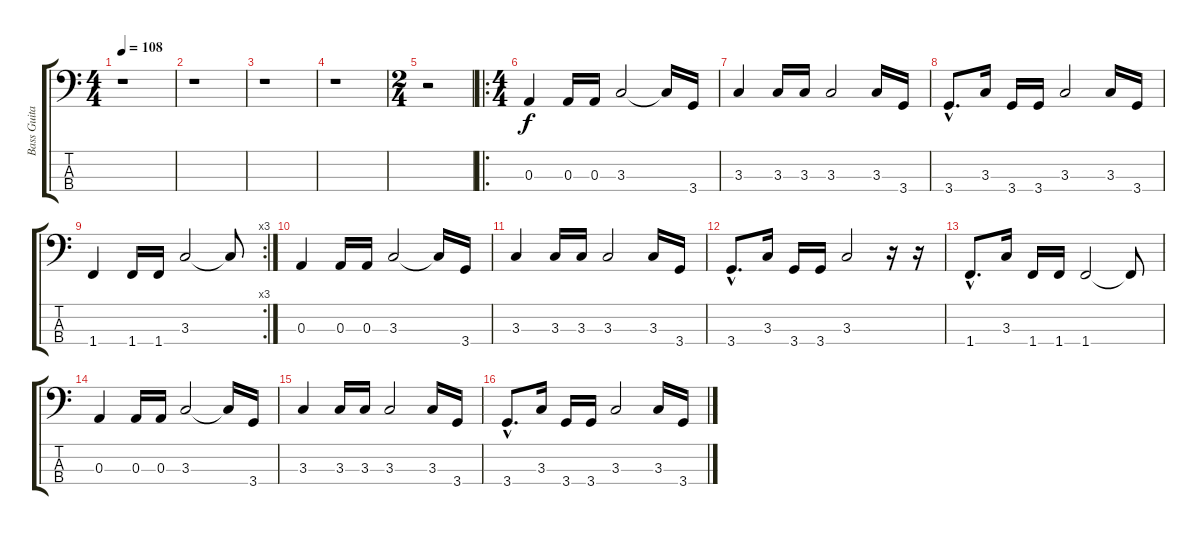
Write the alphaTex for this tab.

\track ("Bass Guitar" "Bass Guita") {instrument synthbass2}
\staff {score tabs}
\tuning (G2 D2 A1 E1) {hide}
\ts (4 4)
\tempo 108
\clef f4
\ks c
r.1{dy f} |
r.1 |
r.1 |
r.1 |
\ts (2 4)
r.2 |
\ro
\ts (4 4)
0.3.4 0.3.16 0.3.16 3.3.2 3.3{t}.16 3.4.16 |
3.3.4 3.3.16 3.3.16 3.3.2 3.3.16 3.4.16 |
3.4{hac}.8{d} 3.3.16 3.4.16 3.4.16 3.3.2 3.3.16 3.4.16 |
\rc 3
1.4.4 1.4.16 1.4.16 3.3.2 3.3{t}.8 |
0.3.4 0.3.16 0.3.16 3.3.2 3.3{t}.16 3.4.16 |
3.3.4 3.3.16 3.3.16 3.3.2 3.3.16 3.4.16 |
3.4{hac}.8{d} 3.3.16 3.4.16 3.4.16 3.3.2 r.16 r.16 |
1.4{hac}.8{d} 3.3.16 1.4.16 1.4.16 1.4.2 1.4{t}.8 |
0.3.4 0.3.16 0.3.16 3.3.2 3.3{t}.16 3.4.16 |
3.3.4 3.3.16 3.3.16 3.3.2 3.3.16 3.4.16 |
3.4{hac}.8{d} 3.3.16 3.4.16 3.4.16 3.3.2 3.3.16 3.4.16
